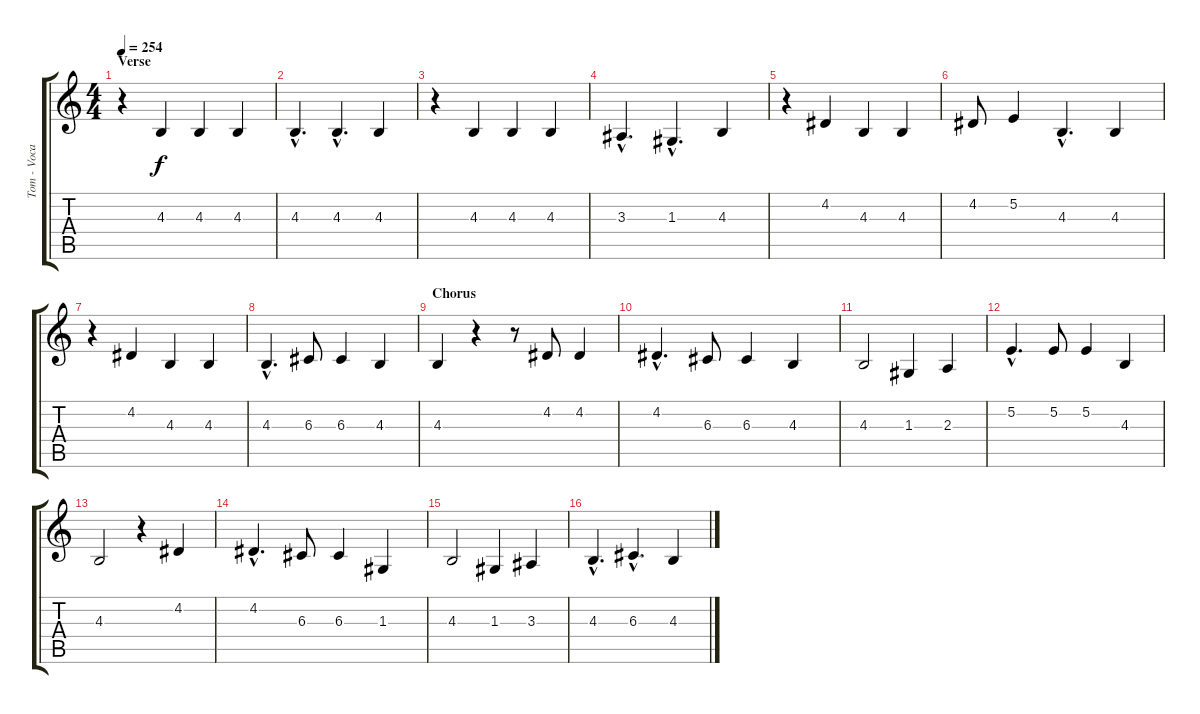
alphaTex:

\track ("Tom - Vocals" "Tom - Voca") {instrument altosax}
\staff {score tabs}
\tuning (E4 B3 G3 D3 A2 E2) {hide}
\ts (4 4)
\section ("" "Verse")
\tempo 254
\clef g2
\ks c
r.4{dy f} 4.3.4 4.3.4 4.3.4 |
4.3{hac}.4{d} 4.3{hac}.4{d} 4.3.4 |
r.4 4.3.4 4.3.4 4.3.4 |
3.3{hac}.4{d} 1.3{hac}.4{d} 4.3.4 |
r.4 4.2.4 4.3.4 4.3.4 |
4.2.8 5.2.4 4.3{hac}.4{d} 4.3.4 |
r.4 4.2.4 4.3.4 4.3.4 |
4.3{hac}.4{d} 6.3.8 6.3.4 4.3.4 |
\section ("" "Chorus")
4.3.4 r.4 r.8 4.2.8 4.2.4 |
4.2{hac}.4{d} 6.3.8 6.3.4 4.3.4 |
4.3.2 1.3.4 2.3.4 |
5.2{hac}.4{d} 5.2.8 5.2.4 4.3.4 |
4.3.2 r.4 4.2.4 |
4.2{hac}.4{d} 6.3.8 6.3.4 1.3.4 |
4.3.2 1.3.4 3.3.4 |
4.3{hac}.4{d} 6.3{hac}.4{d} 4.3.4
